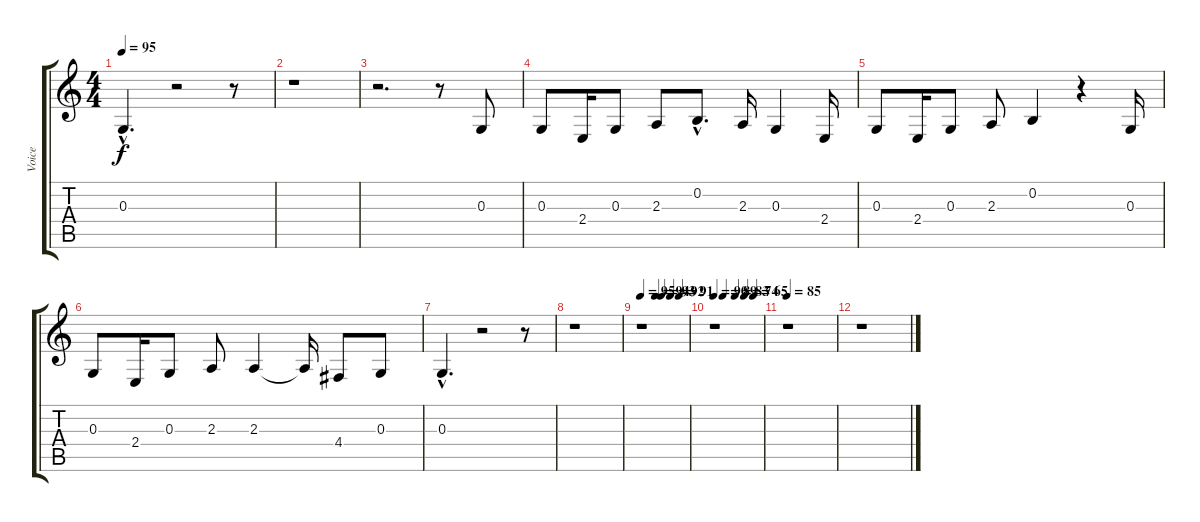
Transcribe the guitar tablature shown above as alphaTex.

\track ("Voice" "Voice") {instrument altosax}
\staff {score tabs}
\tuning (E4 B3 G3 D3 A2 E2) {hide}
\ts (4 4)
\tempo 95
\clef g2
\ks c
0.3{hac}.4{d dy f} r.2 r.8 |
r.1 |
r.2{d} r.8 0.3.8 |
0.3.8 2.4.16 0.3.8 2.3.8 0.2{hac}.8{d} 2.3.16 0.3.4 2.4.16 |
0.3.8 2.4.16 0.3.8 2.3.8 0.2.4 r.4 0.3.16 |
0.3.8 2.4.16 0.3.8 2.3.8 2.3.4 2.3{t}.16 4.4.8 0.3.8 |
0.3{hac}.4{d} r.2 r.8 |
r.1 |
\tempo 95
\tempo (94 0.3125)
\tempo (93 0.4375)
\tempo (92 0.625)
\tempo (91 0.8125)
r.1 |
\tempo 90
\tempo (89 0.1875)
\tempo (83 0.4375)
\tempo (74 0.625)
\tempo (65 0.8125)
r.1 |
\tempo 85
r.1 |
r.1
